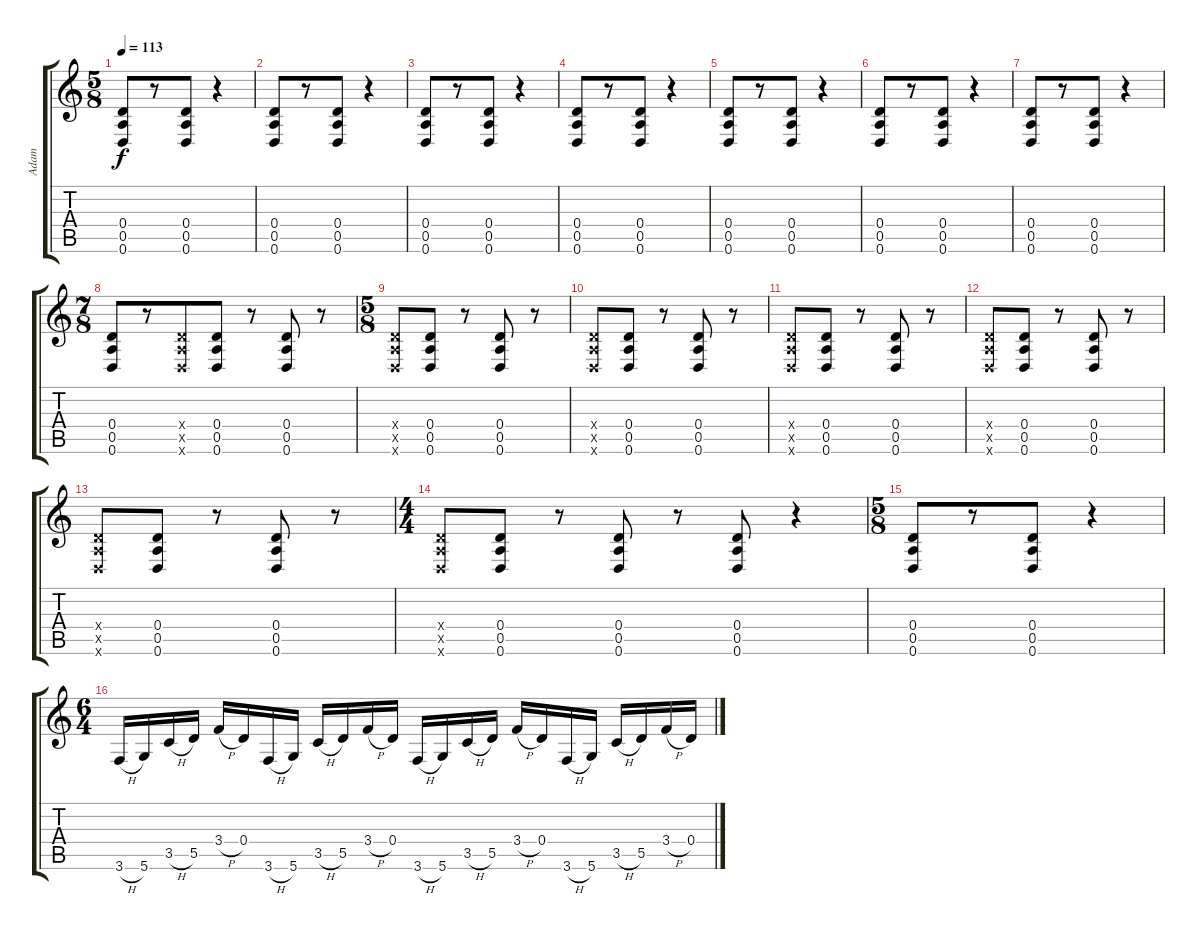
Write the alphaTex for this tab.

\track ("Adam" "Adam") {instrument distortionguitar}
\staff {score tabs}
\tuning (E4 B3 G3 D3 A2 D2) {hide}
\ts (5 8)
\tempo 113
\clef g2
\ks c
(0.4 0.5 0.6).8{dy f} r.8 (0.4 0.5 0.6).8 r.4 |
(0.4 0.5 0.6).8 r.8 (0.4 0.5 0.6).8 r.4 |
(0.4 0.5 0.6).8 r.8 (0.4 0.5 0.6).8 r.4 |
(0.4 0.5 0.6).8 r.8 (0.4 0.5 0.6).8 r.4 |
(0.4 0.5 0.6).8 r.8 (0.4 0.5 0.6).8 r.4 |
(0.4 0.5 0.6).8 r.8 (0.4 0.5 0.6).8 r.4 |
(0.4 0.5 0.6).8 r.8 (0.4 0.5 0.6).8 r.4 |
\ts (7 8)
(0.4 0.5 0.6).8 r.8 (0.4{x} 0.5{x} 0.6{x}).8 (0.4 0.5 0.6).8 r.8 (0.4 0.5 0.6).8 r.8 |
\ts (5 8)
(0.4{x} 0.5{x} 0.6{x}).8 (0.4 0.5 0.6).8 r.8 (0.4 0.5 0.6).8 r.8 |
(0.4{x} 0.5{x} 0.6{x}).8 (0.4 0.5 0.6).8 r.8 (0.4 0.5 0.6).8 r.8 |
(0.4{x} 0.5{x} 0.6{x}).8 (0.4 0.5 0.6).8 r.8 (0.4 0.5 0.6).8 r.8 |
(0.4{x} 0.5{x} 0.6{x}).8 (0.4 0.5 0.6).8 r.8 (0.4 0.5 0.6).8 r.8 |
(0.4{x} 0.5{x} 0.6{x}).8 (0.4 0.5 0.6).8 r.8 (0.4 0.5 0.6).8 r.8 |
\ts (4 4)
(0.4{x} 0.5{x} 0.6{x}).8 (0.4 0.5 0.6).8 r.8 (0.4 0.5 0.6).8 r.8 (0.4 0.5 0.6).8 r.4 |
\ts (5 8)
(0.4 0.5 0.6).8 r.8 (0.4 0.5 0.6).8 r.4 |
\ts (6 4)
3.6{h}.16 5.6.16 3.5{h}.16 5.5.16 3.4{h}.16 0.4.16 3.6{h}.16 5.6.16 3.5{h}.16 5.5.16 3.4{h}.16 0.4.16 3.6{h}.16 5.6.16 3.5{h}.16 5.5.16 3.4{h}.16 0.4.16 3.6{h}.16 5.6.16 3.5{h}.16 5.5.16 3.4{h}.16 0.4.16
